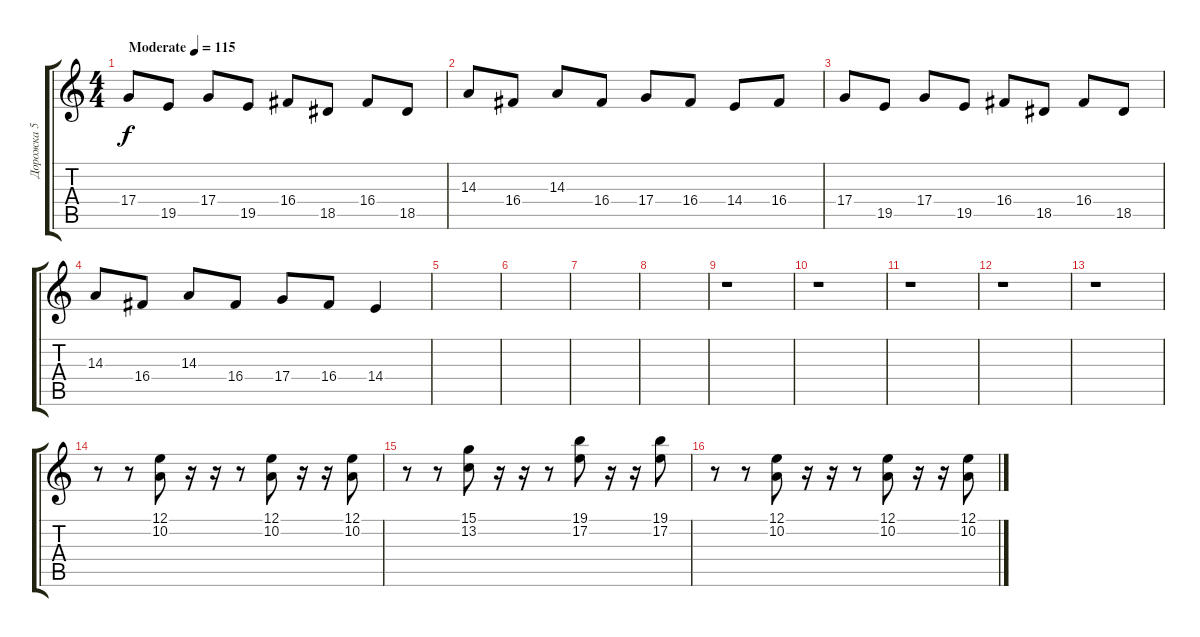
\track ("Дорожка 5" "Дорожка 5") {instrument glockenspiel}
\staff {score tabs}
\tuning (E4 B3 G3 D3 A2 E2) {hide}
\ts (4 4)
\tempo (115 "Moderate")
\clef g2
\ks c
17.4.8{dy f instrument glockenspiel} 19.5.8 17.4.8 19.5.8 16.4.8 18.5.8 16.4.8 18.5.8 |
14.3.8 16.4.8 14.3.8 16.4.8 17.4.8 16.4.8 14.4.8 16.4.8 |
17.4.8 19.5.8 17.4.8 19.5.8 16.4.8 18.5.8 16.4.8 18.5.8 |
14.3.8 16.4.8 14.3.8 16.4.8 17.4.8 16.4.8 14.4.4 |
|
|
|
|
r.1 |
r.1 |
r.1 |
r.1 |
r.1 |
r.8 r.8 (12.1 10.2).8 r.16 r.16 r.8 (12.1 10.2).8 r.16 r.16 (12.1 10.2).8 |
r.8 r.8 (15.1 13.2).8 r.16 r.16 r.8 (19.1 17.2).8 r.16 r.16 (19.1 17.2).8 |
r.8 r.8 (12.1 10.2).8 r.16 r.16 r.8 (12.1 10.2).8 r.16 r.16 (12.1 10.2).8
